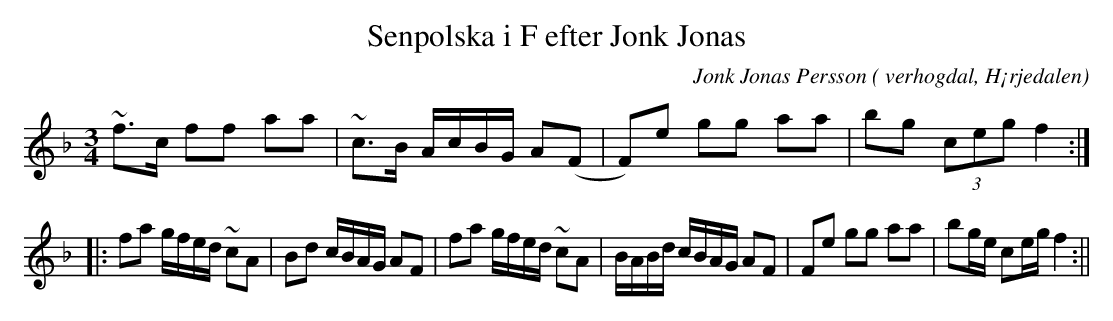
X:1
T:Senpolska i F efter Jonk Jonas
O: verhogdal, H¡rjedalen
M:3/4
C:Jonk Jonas Persson
K:F
~f>c ff aa | ~c>B A/2c/2B/2G/2 A(F | F)e gg aa | bg (3ceg f2 :||:
fa g/2f/2e/2d/2 ~cA | Bd c/2B/2A/2G/2 AF | fa g/2f/2e/2d/2 ~cA | B/2A/2B/2d/2 c/2B/2A/2G/2 AF | Fe gg aa | bg/2e/2 ce/2g/2 f2:||
